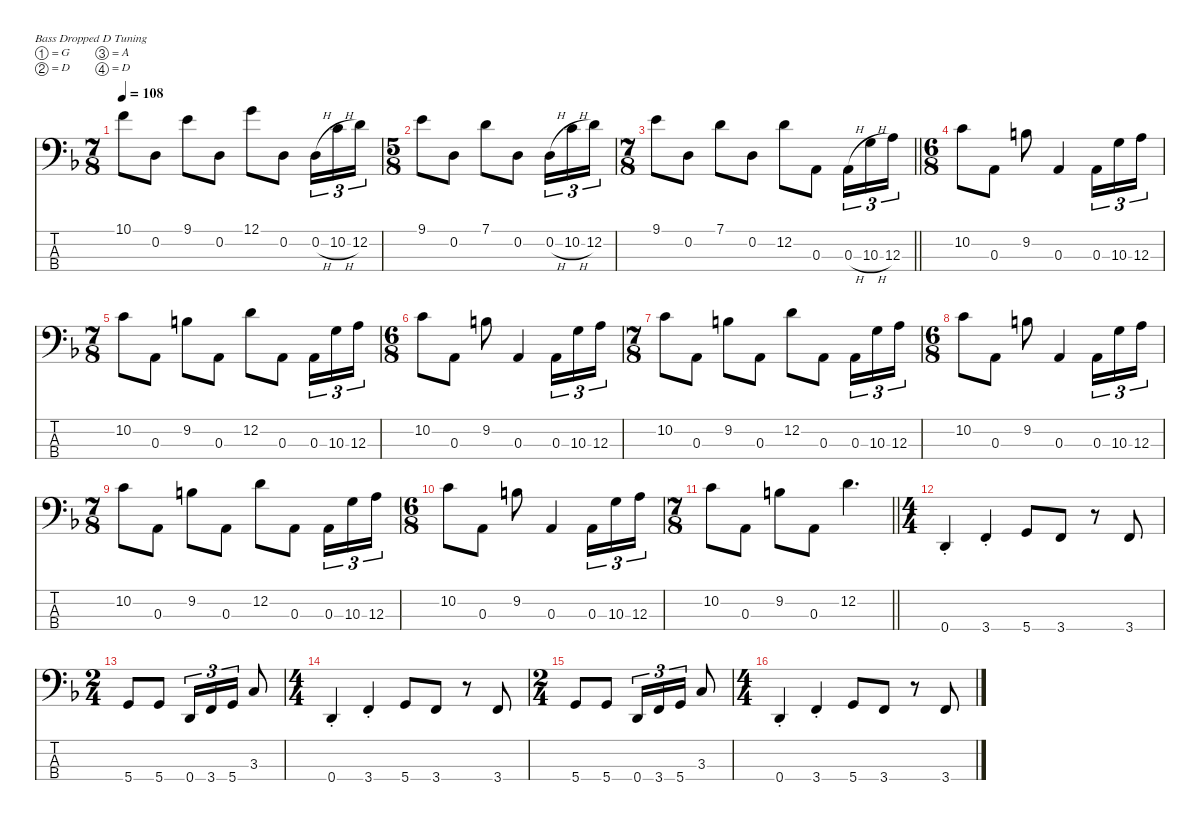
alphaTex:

\defaultSystemsLayout 4
\hideDynamics
\bracketExtendMode nobrackets
\singleTrackTrackNamePolicy hidden
\multiTrackTrackNamePolicy hidden
\firstSystemTrackNameMode fullname
\firstSystemTrackNameOrientation horizontal
\otherSystemsTrackNameOrientation horizontal
\track ("Justin Chancellor" "el.bs.") {defaultSystemsLayout 4 instrument electricbasspick}
\staff {score tabs}
\tuning (G2 D2 A1 D1)
\ts (7 8)
\beaming (8 2 2 2 2)
\tempo 108
\clef f4
\ks dminor
10.1{acc forcenatural}.8{dy f beam Down} 0.2{acc forcenatural}.8{beam Down} 9.1{acc forcenatural}.8{beam Down} 0.2{acc forcenatural}.8{beam Down} 12.1{acc forcenatural}.8{beam Down} 0.2{acc forcenatural}.8{beam Down} 0.2{h acc forcenatural}.16{tu (3 2) beam Down} 10.2{h acc forcenatural}.16{tu (3 2) beam Down} 12.2{acc forcenatural}.16{tu (3 2) beam Down} |
\ts (5 8)
\beaming (8 2 2 2 2)
9.1{acc forcenatural}.8{beam Down} 0.2{acc forcenatural}.8{beam Down} 7.1{acc forcenatural}.8{beam Down} 0.2{acc forcenatural}.8{beam Down} 0.2{h acc forcenatural}.16{tu (3 2) beam Down} 10.2{h acc forcenatural}.16{tu (3 2) beam Down} 12.2{acc forcenatural}.16{tu (3 2) beam Down} |
\ts (7 8)
\beaming (8 2 2 2 2)
\barLineRight lightlight
9.1{acc forcenatural}.8{beam Down} 0.2{acc forcenatural}.8{beam Down} 7.1{acc forcenatural}.8{beam Down} 0.2{acc forcenatural}.8{beam Down} 12.2{acc forcenatural}.8{beam Down} 0.3{acc forcenatural}.8{beam Down} 0.3{h acc forcenatural}.16{tu (3 2) beam Down} 10.3{h acc forcenatural}.16{tu (3 2) beam Down} 12.3{acc forcenatural}.16{tu (3 2) beam Down} |
\ts (6 8)
\beaming (8 2 2 2 2)
10.2{acc forcenatural}.8{beam Down} 0.3{acc forcenatural}.8{beam Down} 9.2{acc forcenatural}.8{beam Down} 0.3{acc forcenatural}.4{beam Up} 0.3{acc forcenatural}.16{tu (3 2) beam Down} 10.3{acc forcenatural}.16{tu (3 2) beam Down} 12.3{acc forcenatural}.16{tu (3 2) beam Down} |
\ts (7 8)
\beaming (8 2 2 2 2)
10.2{acc forcenatural}.8{beam Down} 0.3{acc forcenatural}.8{beam Down} 9.2{acc forcenatural}.8{beam Down} 0.3{acc forcenatural}.8{beam Down} 12.2{acc forcenatural}.8{beam Down} 0.3{acc forcenatural}.8{beam Down} 0.3{acc forcenatural}.16{tu (3 2) beam Down} 10.3{acc forcenatural}.16{tu (3 2) beam Down} 12.3{acc forcenatural}.16{tu (3 2) beam Down} |
\ts (6 8)
\beaming (8 2 2 2 2)
10.2{acc forcenatural}.8{beam Down} 0.3{acc forcenatural}.8{beam Down} 9.2{acc forcenatural}.8{beam Down} 0.3{acc forcenatural}.4{beam Up} 0.3{acc forcenatural}.16{tu (3 2) beam Down} 10.3{acc forcenatural}.16{tu (3 2) beam Down} 12.3{acc forcenatural}.16{tu (3 2) beam Down} |
\ts (7 8)
\beaming (8 2 2 2 2)
10.2{acc forcenatural}.8{beam Down} 0.3{acc forcenatural}.8{beam Down} 9.2{acc forcenatural}.8{beam Down} 0.3{acc forcenatural}.8{beam Down} 12.2{acc forcenatural}.8{beam Down} 0.3{acc forcenatural}.8{beam Down} 0.3{acc forcenatural}.16{tu (3 2) beam Down} 10.3{acc forcenatural}.16{tu (3 2) beam Down} 12.3{acc forcenatural}.16{tu (3 2) beam Down} |
\ts (6 8)
\beaming (8 2 2 2 2)
10.2{acc forcenatural}.8{beam Down} 0.3{acc forcenatural}.8{beam Down} 9.2{acc forcenatural}.8{beam Down} 0.3{acc forcenatural}.4{beam Up} 0.3{acc forcenatural}.16{tu (3 2) beam Down} 10.3{acc forcenatural}.16{tu (3 2) beam Down} 12.3{acc forcenatural}.16{tu (3 2) beam Down} |
\ts (7 8)
\beaming (8 2 2 2 2)
10.2{acc forcenatural}.8{beam Down} 0.3{acc forcenatural}.8{beam Down} 9.2{acc forcenatural}.8{beam Down} 0.3{acc forcenatural}.8{beam Down} 12.2{acc forcenatural}.8{beam Down} 0.3{acc forcenatural}.8{beam Down} 0.3{acc forcenatural}.16{tu (3 2) beam Down} 10.3{acc forcenatural}.16{tu (3 2) beam Down} 12.3{acc forcenatural}.16{tu (3 2) beam Down} |
\ts (6 8)
\beaming (8 2 2 2 2)
10.2{acc forcenatural}.8{beam Down} 0.3{acc forcenatural}.8{beam Down} 9.2{acc forcenatural}.8{beam Down} 0.3{acc forcenatural}.4{beam Up} 0.3{acc forcenatural}.16{tu (3 2) beam Down} 10.3{acc forcenatural}.16{tu (3 2) beam Down} 12.3{acc forcenatural}.16{tu (3 2) beam Down} |
\ts (7 8)
\beaming (8 2 2 2 2)
\barLineRight lightlight
10.2{acc forcenatural}.8{beam Down} 0.3{acc forcenatural}.8{beam Down} 9.2{acc forcenatural}.8{beam Down} 0.3{acc forcenatural}.8{beam Down} 12.2{acc forcenatural}.4{d beam Down} |
\ts (4 4)
\beaming (8 2 2 2 2)
0.4{st acc forcenatural}.4{beam Up} 3.4{st acc forcenatural}.4{beam Up} 5.4{acc forcenatural}.8{beam Up} 3.4{acc forcenatural}.8{beam Up} r.8{beam Up} 3.4{acc forcenatural}.8{beam Up} |
\ts (2 4)
\beaming (8 2 2 2 2)
5.4{acc forcenatural}.8{beam Up} 5.4{acc forcenatural}.8{beam Up} 0.4{acc forcenatural}.16{tu (3 2) beam Up} 3.4{acc forcenatural}.16{tu (3 2) beam Up} 5.4{acc forcenatural}.16{tu (3 2) beam Up} 3.3{acc forcenatural}.8{beam Up} |
\ts (4 4)
\beaming (8 2 2 2 2)
0.4{st acc forcenatural}.4{beam Up} 3.4{st acc forcenatural}.4{beam Up} 5.4{acc forcenatural}.8{beam Up} 3.4{acc forcenatural}.8{beam Up} r.8{beam Up} 3.4{acc forcenatural}.8{beam Up} |
\ts (2 4)
\beaming (8 2 2 2 2)
5.4{acc forcenatural}.8{beam Up} 5.4{acc forcenatural}.8{beam Up} 0.4{acc forcenatural}.16{tu (3 2) beam Up} 3.4{acc forcenatural}.16{tu (3 2) beam Up} 5.4{acc forcenatural}.16{tu (3 2) beam Up} 3.3{acc forcenatural}.8{beam Up} |
\ts (4 4)
\beaming (8 2 2 2 2)
0.4{st acc forcenatural}.4{beam Up} 3.4{st acc forcenatural}.4{beam Up} 5.4{acc forcenatural}.8{beam Up} 3.4{acc forcenatural}.8{beam Up} r.8{beam Up} 3.4{acc forcenatural}.8{beam Up}
